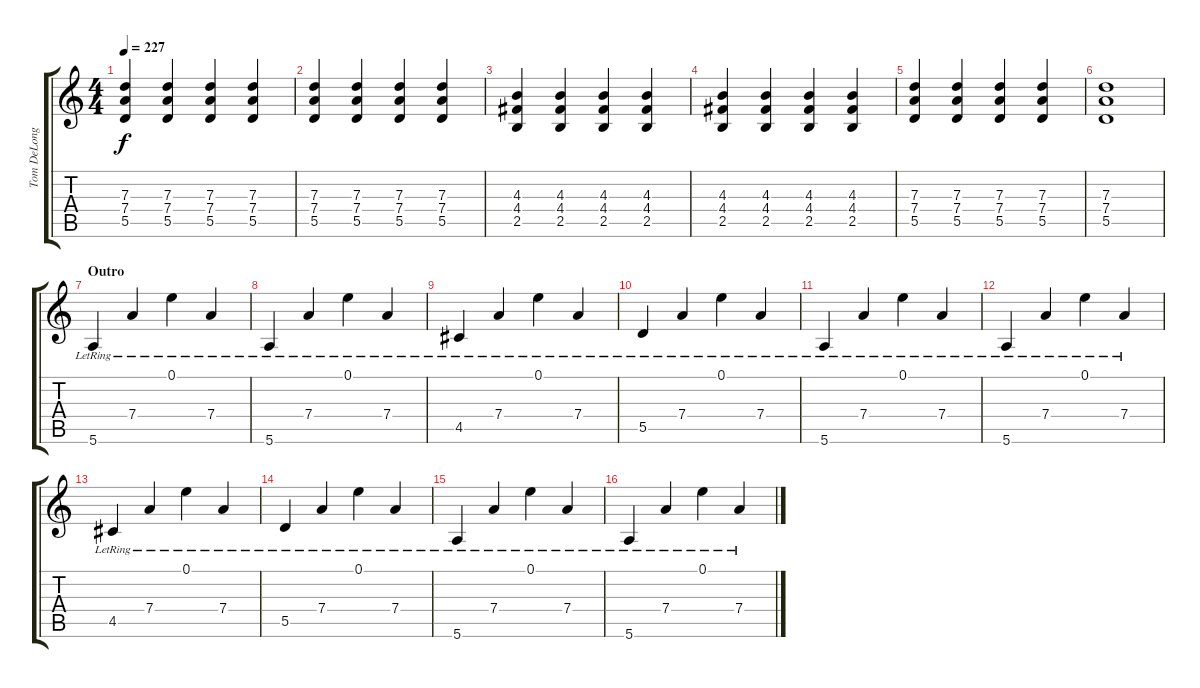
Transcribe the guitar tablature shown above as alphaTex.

\track ("Tom DeLonge - Guitarra" "Tom DeLong") {instrument distortionguitar}
\staff {score tabs}
\tuning (E4 B3 G3 D3 A2 E2) {hide}
\ts (4 4)
\tempo 227
\clef g2
\ks c
(7.3 7.4 5.5).4{dy f} (7.3 7.4 5.5).4 (7.3 7.4 5.5).4 (7.3 7.4 5.5).4 |
(7.3 7.4 5.5).4 (7.3 7.4 5.5).4 (7.3 7.4 5.5).4 (7.3 7.4 5.5).4 |
(4.3 4.4 2.5).4 (4.3 4.4 2.5).4 (4.3 4.4 2.5).4 (4.3 4.4 2.5).4 |
(4.3 4.4 2.5).4 (4.3 4.4 2.5).4 (4.3 4.4 2.5).4 (4.3 4.4 2.5).4 |
(7.3 7.4 5.5).4 (7.3 7.4 5.5).4 (7.3 7.4 5.5).4 (7.3 7.4 5.5).4 |
(7.3 7.4 5.5).1 |
\section ("" "Outro")
5.6{lr}.4{instrument acousticguitarsteel} 7.4{lr}.4 0.1{lr}.4 7.4{lr}.4 |
5.6{lr}.4 7.4{lr}.4 0.1{lr}.4 7.4{lr}.4 |
4.5{lr}.4 7.4{lr}.4 0.1{lr}.4 7.4{lr}.4 |
5.5{lr}.4 7.4{lr}.4 0.1{lr}.4 7.4{lr}.4 |
5.6{lr}.4 7.4{lr}.4 0.1{lr}.4 7.4{lr}.4 |
5.6{lr}.4 7.4{lr}.4 0.1{lr}.4 7.4{lr}.4 |
4.5{lr}.4 7.4{lr}.4 0.1{lr}.4 7.4{lr}.4 |
5.5{lr}.4 7.4{lr}.4 0.1{lr}.4 7.4{lr}.4 |
5.6{lr}.4 7.4{lr}.4 0.1{lr}.4 7.4{lr}.4 |
5.6{lr}.4 7.4{lr}.4 0.1{lr}.4 7.4{lr}.4
